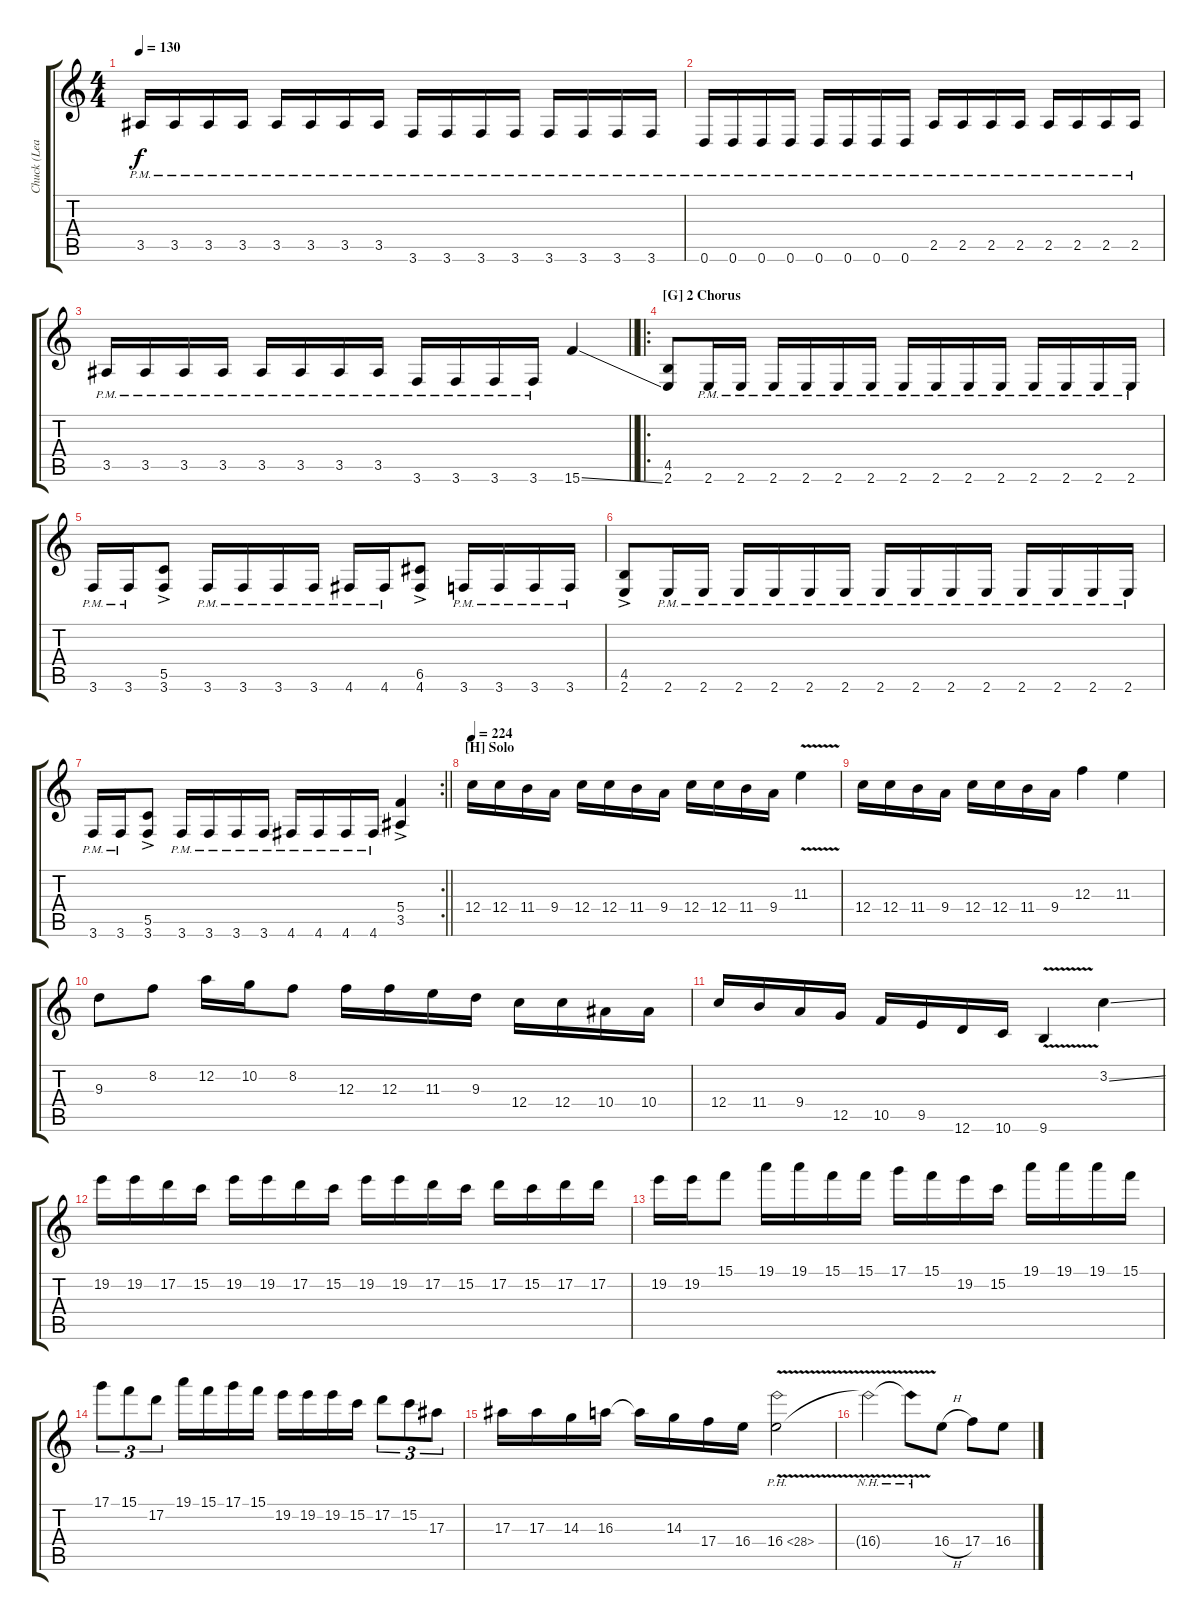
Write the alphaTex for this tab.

\track ("Chuck (Lead)" "Chuck (Lea") {instrument distortionguitar}
\staff {score tabs}
\tuning (D4 A3 F3 C3 G2 D2) {hide}
\ts (4 4)
\tempo 130
\clef g2
\ks c
3.5{pm}.16{dy f} 3.5{pm}.16 3.5{pm}.16 3.5{pm}.16 3.5{pm}.16 3.5{pm}.16 3.5{pm}.16 3.5{pm}.16 3.6{pm}.16 3.6{pm}.16 3.6{pm}.16 3.6{pm}.16 3.6{pm}.16 3.6{pm}.16 3.6{pm}.16 3.6{pm}.16 |
0.6{pm}.16 0.6{pm}.16 0.6{pm}.16 0.6{pm}.16 0.6{pm}.16 0.6{pm}.16 0.6{pm}.16 0.6{pm}.16 2.5{pm}.16 2.5{pm}.16 2.5{pm}.16 2.5{pm}.16 2.5{pm}.16 2.5{pm}.16 2.5{pm}.16 2.5{pm}.16 |
\barLineRight lightlight
3.5{pm}.16 3.5{pm}.16 3.5{pm}.16 3.5{pm}.16 3.5{pm}.16 3.5{pm}.16 3.5{pm}.16 3.5{pm}.16 3.6{pm}.16 3.6{pm}.16 3.6{pm}.16 3.6{pm}.16 15.6{ss}.4 |
\ro
\section ("" "[G] 2 Chorus")
(4.5 2.6).8 2.6{pm}.16 2.6{pm}.16 2.6{pm}.16 2.6{pm}.16 2.6{pm}.16 2.6{pm}.16 2.6{pm}.16 2.6{pm}.16 2.6{pm}.16 2.6{pm}.16 2.6{pm}.16 2.6{pm}.16 2.6{pm}.16 2.6{pm}.16 |
3.6{pm}.16 3.6{pm}.16 (5.5 3.6{ac}).8 3.6{pm}.16 3.6{pm}.16 3.6{pm}.16 3.6{pm}.16 4.6{pm}.16 4.6{pm}.16 (6.5{ac} 4.6{ac}).8 3.6{pm}.16 3.6{pm}.16 3.6{pm}.16 3.6{pm}.16 |
(4.5{ac} 2.6{ac}).8 2.6{pm}.16 2.6{pm}.16 2.6{pm}.16 2.6{pm}.16 2.6{pm}.16 2.6{pm}.16 2.6{pm}.16 2.6{pm}.16 2.6{pm}.16 2.6{pm}.16 2.6{pm}.16 2.6{pm}.16 2.6{pm}.16 2.6{pm}.16 |
\rc 2
\barLineRight lightlight
3.6{pm}.16 3.6{pm}.16 (5.5{ac} 3.6{ac}).8 3.6{pm}.16 3.6{pm}.16 3.6{pm}.16 3.6{pm}.16 4.6{pm}.16 4.6{pm}.16 4.6{pm}.16 4.6{pm}.16 (5.4{ac} 3.5{ac}).4 |
\section ("" "[H] Solo")
\tempo 224
12.4.16 12.4.16 11.4.16 9.4.16 12.4.16 12.4.16 11.4.16 9.4.16 12.4.16 12.4.16 11.4.16 9.4.16 11.3{v}.4 |
12.4.16 12.4.16 11.4.16 9.4.16 12.4.16 12.4.16 11.4.16 9.4.16 12.3.4 11.3.4 |
9.3.8 8.2.8 12.2.16 10.2.16 8.2.8 12.3.16 12.3.16 11.3.16 9.3.16 12.4.16 12.4.16 10.4.16 10.4.16 |
12.4.16 11.4.16 9.4.16 12.5.16 10.5.16 9.5.16 12.6.16 10.6.16 9.6{v}.4 3.2{ss}.4 |
19.2.16 19.2.16 17.2.16 15.2.16 19.2.16 19.2.16 17.2.16 15.2.16 19.2.16 19.2.16 17.2.16 15.2.16 17.2.16 15.2.16 17.2.16 17.2.16 |
19.2.16 19.2.16 15.1.8 19.1.16 19.1.16 15.1.16 15.1.16 17.1.16 15.1.16 19.2.16 15.2.16 19.1.16 19.1.16 19.1.16 15.1.16 |
17.1.8{tu (3 2)} 15.1.8{tu (3 2)} 17.2.8{tu (3 2)} 19.1.16 15.1.16 17.1.16 15.1.16 19.2.16 19.2.16 19.2.16 15.2.16 17.2.8{tu (3 2)} 15.2.8{tu (3 2)} 17.3.8{tu (3 2)} |
17.3.16 17.3.16 14.3.16 16.3.16 16.3{t}.16 14.3.16 17.4.16 16.4.16 16.4{ph 12 v}.2 |
16.4{nh v t}.2 16.4{nh v t}.8 16.4{h}.8 17.4.8 16.4.8
